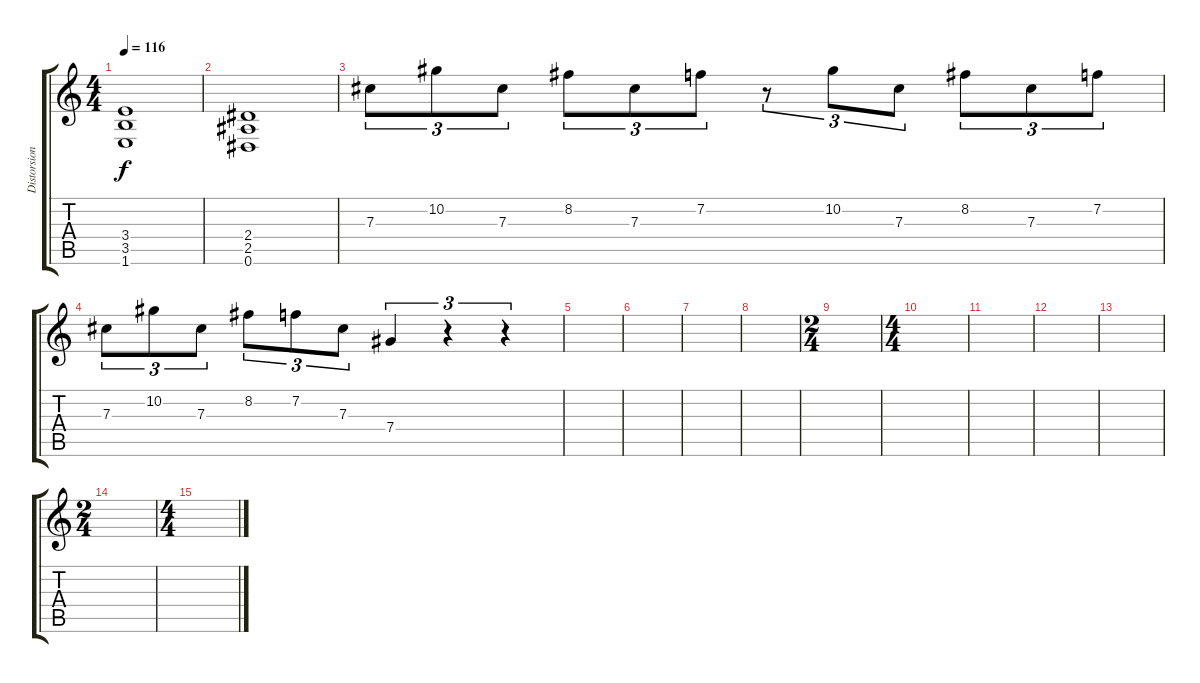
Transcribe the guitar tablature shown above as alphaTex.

\track ("Distorsion 1" "Distorsion") {instrument distortionguitar}
\staff {score tabs}
\tuning (Eb4 Bb3 Gb3 Db3 Ab2 Eb2) {hide}
\ts (4 4)
\tempo 116
\clef g2
\ks c
(3.4 3.5 1.6).1{dy f} |
(2.4 2.5 0.6).1 |
7.3.8{tu (3 2)} 10.2.8{tu (3 2)} 7.3.8{tu (3 2)} 8.2.8{tu (3 2)} 7.3.8{tu (3 2)} 7.2.8{tu (3 2)} r.8{tu (3 2)} 10.2.8{tu (3 2)} 7.3.8{tu (3 2)} 8.2.8{tu (3 2)} 7.3.8{tu (3 2)} 7.2.8{tu (3 2)} |
7.3.8{tu (3 2)} 10.2.8{tu (3 2)} 7.3.8{tu (3 2)} 8.2.8{tu (3 2)} 7.2.8{tu (3 2)} 7.3.8{tu (3 2)} 7.4.4{tu (3 2)} r.4{tu (3 2)} r.4{tu (3 2)} |
|
|
|
|
\ts (2 4)
|
\ts (4 4)
|
|
|
|
\ts (2 4)
|
\ts (4 4)
